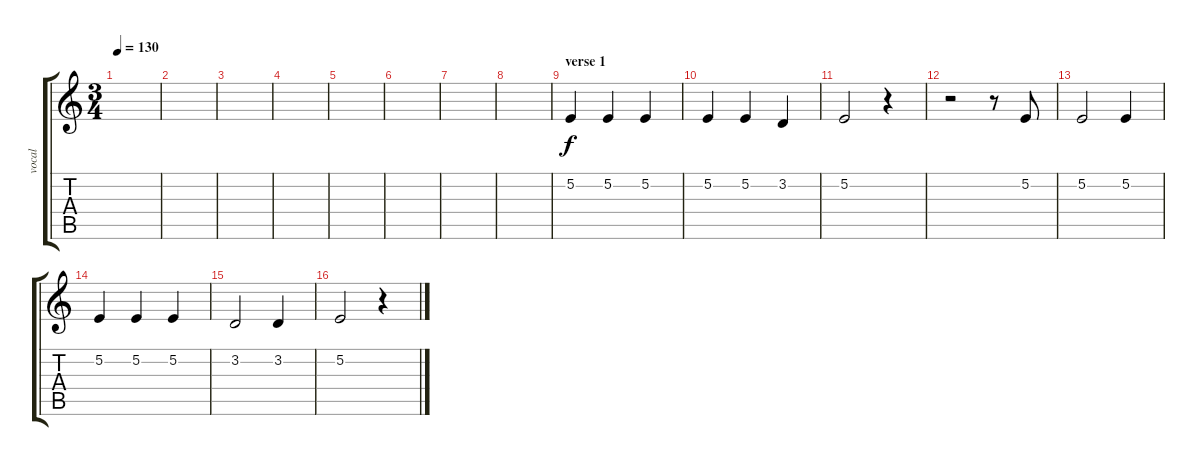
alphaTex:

\track ("vocal" "vocal") {instrument violin}
\staff {score tabs}
\tuning (E4 B3 G3 D3 A2 E2) {hide}
\ts (3 4)
\tempo 130
\clef g2
\ks c
|
|
|
|
|
|
|
|
\section ("" "verse 1")
5.2.4 5.2.4 5.2.4 |
5.2.4 5.2.4 3.2.4 |
5.2.2 r.4 |
r.2 r.8 5.2.8 |
5.2.2 5.2.4 |
5.2.4 5.2.4 5.2.4 |
3.2.2 3.2.4 |
5.2.2 r.4
